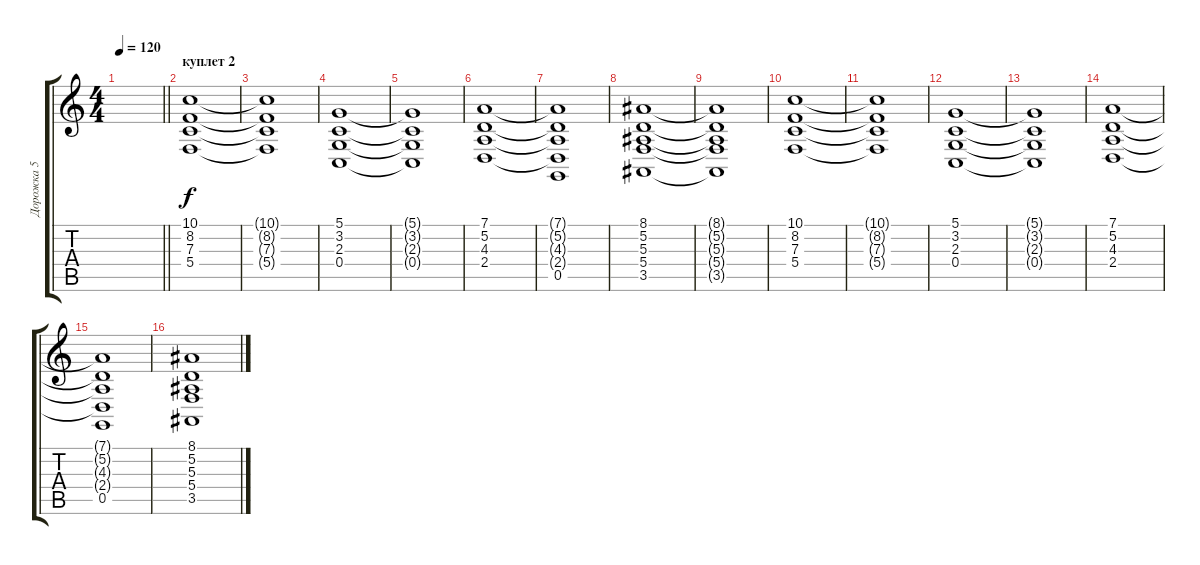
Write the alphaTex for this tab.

\track ("Дорожка 5" "Дорожка 5") {instrument tremolostrings}
\staff {score tabs}
\tuning (D4 A3 F3 C3 G2 C2) {hide}
\ts (4 4)
\tempo 120
\clef g2
\barLineRight lightlight
\ks c
|
\section ("" "куплет 2")
(10.1 8.2 7.3 5.4).1 |
(10.1{t} 8.2{t} 7.3{t} 5.4{t}).1 |
(5.1 3.2 2.3 0.4).1 |
(5.1{t} 3.2{t} 2.3{t} 0.4{t}).1 |
(7.1 5.2 4.3 2.4).1 |
(7.1{t} 5.2{t} 4.3{t} 2.4{t} 0.5).1 |
(8.1 5.2 5.3 5.4 3.5).1 |
(8.1{t} 5.2{t} 5.3{t} 5.4{t} 3.5{t}).1 |
(10.1 8.2 7.3 5.4).1 |
(10.1{t} 8.2{t} 7.3{t} 5.4{t}).1 |
(5.1 3.2 2.3 0.4).1 |
(5.1{t} 3.2{t} 2.3{t} 0.4{t}).1 |
(7.1 5.2 4.3 2.4).1 |
(7.1{t} 5.2{t} 4.3{t} 2.4{t} 0.5).1 |
(8.1 5.2 5.3 5.4 3.5).1
